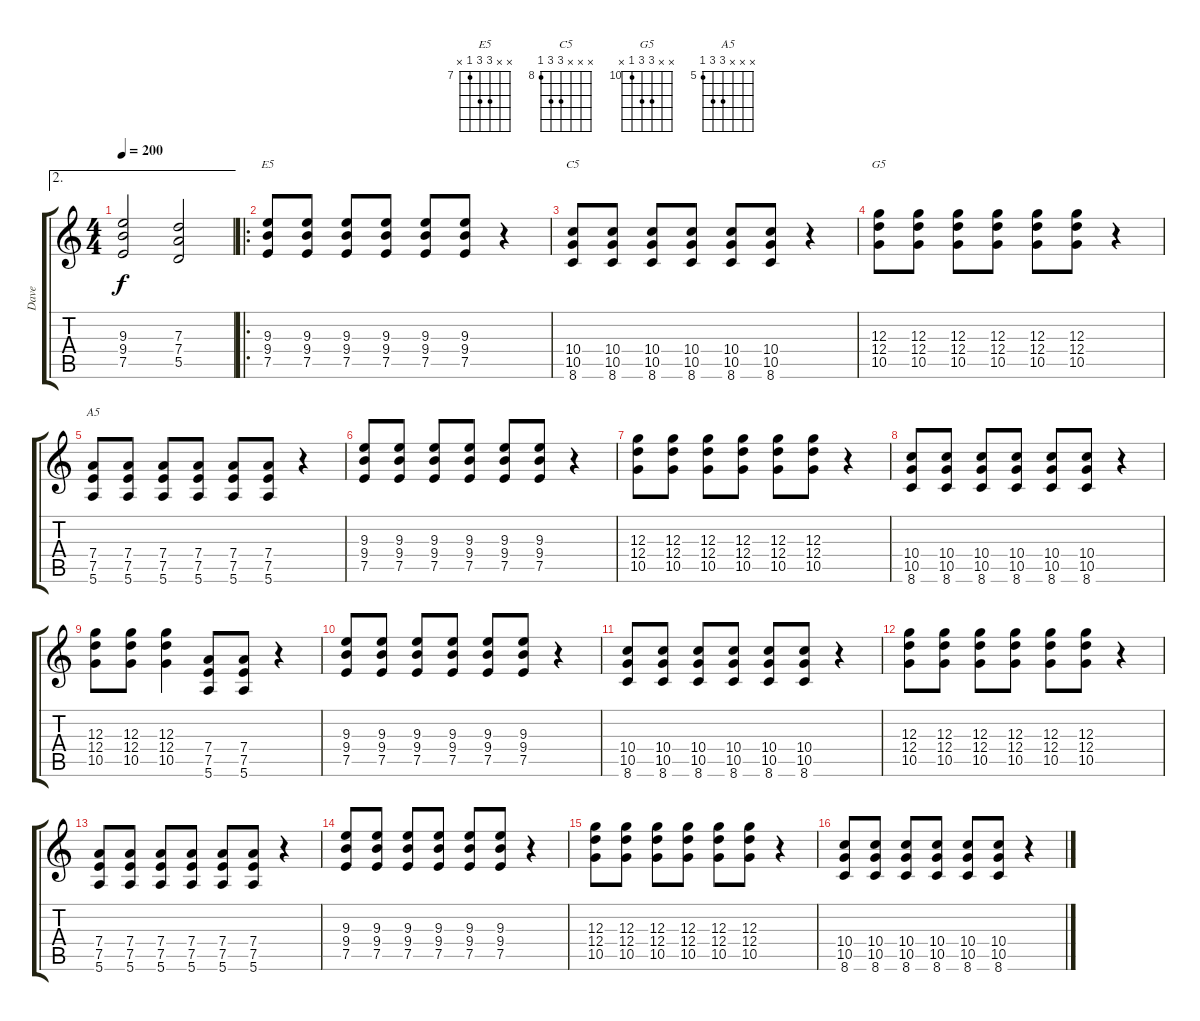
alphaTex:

\track ("Dave" "Dave") {instrument distortionguitar}
\staff {score tabs}
\tuning (E4 B3 G3 D3 A2 E2) {hide}
\chord ("E5" x x 9 9 7 x) {firstfret 7}
\chord ("C5" x x x 10 10 8) {firstfret 8}
\chord ("G5" x x 12 12 10 x) {firstfret 10}
\chord ("A5" x x x 7 7 5) {firstfret 5}
\ae 2
\ts (4 4)
\tempo 200
\clef g2
\ks c
(9.3{t} 9.4{t} 7.5{t}).2{dy f} (7.3 7.4 5.5).2 |
\ro
(9.3 9.4 7.5).8{ch "E5"} (9.3 9.4 7.5).8 (9.3 9.4 7.5).8 (9.3 9.4 7.5).8 (9.3 9.4 7.5).8 (9.3 9.4 7.5).8 r.4 |
(10.4 10.5 8.6).8{ch "C5"} (10.4 10.5 8.6).8 (10.4 10.5 8.6).8 (10.4 10.5 8.6).8 (10.4 10.5 8.6).8 (10.4 10.5 8.6).8 r.4 |
(12.3 12.4 10.5).8{ch "G5"} (12.3 12.4 10.5).8 (12.3 12.4 10.5).8 (12.3 12.4 10.5).8 (12.3 12.4 10.5).8 (12.3 12.4 10.5).8 r.4 |
(7.4 7.5 5.6).8{ch "A5"} (7.4 7.5 5.6).8 (7.4 7.5 5.6).8 (7.4 7.5 5.6).8 (7.4 7.5 5.6).8 (7.4 7.5 5.6).8 r.4 |
(9.3 9.4 7.5).8 (9.3 9.4 7.5).8 (9.3 9.4 7.5).8 (9.3 9.4 7.5).8 (9.3 9.4 7.5).8 (9.3 9.4 7.5).8 r.4 |
(12.3 12.4 10.5).8 (12.3 12.4 10.5).8 (12.3 12.4 10.5).8 (12.3 12.4 10.5).8 (12.3 12.4 10.5).8 (12.3 12.4 10.5).8 r.4 |
(10.4 10.5 8.6).8 (10.4 10.5 8.6).8 (10.4 10.5 8.6).8 (10.4 10.5 8.6).8 (10.4 10.5 8.6).8 (10.4 10.5 8.6).8 r.4 |
(12.3 12.4 10.5).8 (12.3 12.4 10.5).8 (12.3 12.4 10.5).4 (7.4 7.5 5.6).8 (7.4 7.5 5.6).8 r.4 |
(9.3 9.4 7.5).8 (9.3 9.4 7.5).8 (9.3 9.4 7.5).8 (9.3 9.4 7.5).8 (9.3 9.4 7.5).8 (9.3 9.4 7.5).8 r.4 |
(10.4 10.5 8.6).8 (10.4 10.5 8.6).8 (10.4 10.5 8.6).8 (10.4 10.5 8.6).8 (10.4 10.5 8.6).8 (10.4 10.5 8.6).8 r.4 |
(12.3 12.4 10.5).8 (12.3 12.4 10.5).8 (12.3 12.4 10.5).8 (12.3 12.4 10.5).8 (12.3 12.4 10.5).8 (12.3 12.4 10.5).8 r.4 |
(7.4 7.5 5.6).8 (7.4 7.5 5.6).8 (7.4 7.5 5.6).8 (7.4 7.5 5.6).8 (7.4 7.5 5.6).8 (7.4 7.5 5.6).8 r.4 |
(9.3 9.4 7.5).8 (9.3 9.4 7.5).8 (9.3 9.4 7.5).8 (9.3 9.4 7.5).8 (9.3 9.4 7.5).8 (9.3 9.4 7.5).8 r.4 |
(12.3 12.4 10.5).8 (12.3 12.4 10.5).8 (12.3 12.4 10.5).8 (12.3 12.4 10.5).8 (12.3 12.4 10.5).8 (12.3 12.4 10.5).8 r.4 |
(10.4 10.5 8.6).8 (10.4 10.5 8.6).8 (10.4 10.5 8.6).8 (10.4 10.5 8.6).8 (10.4 10.5 8.6).8 (10.4 10.5 8.6).8 r.4
